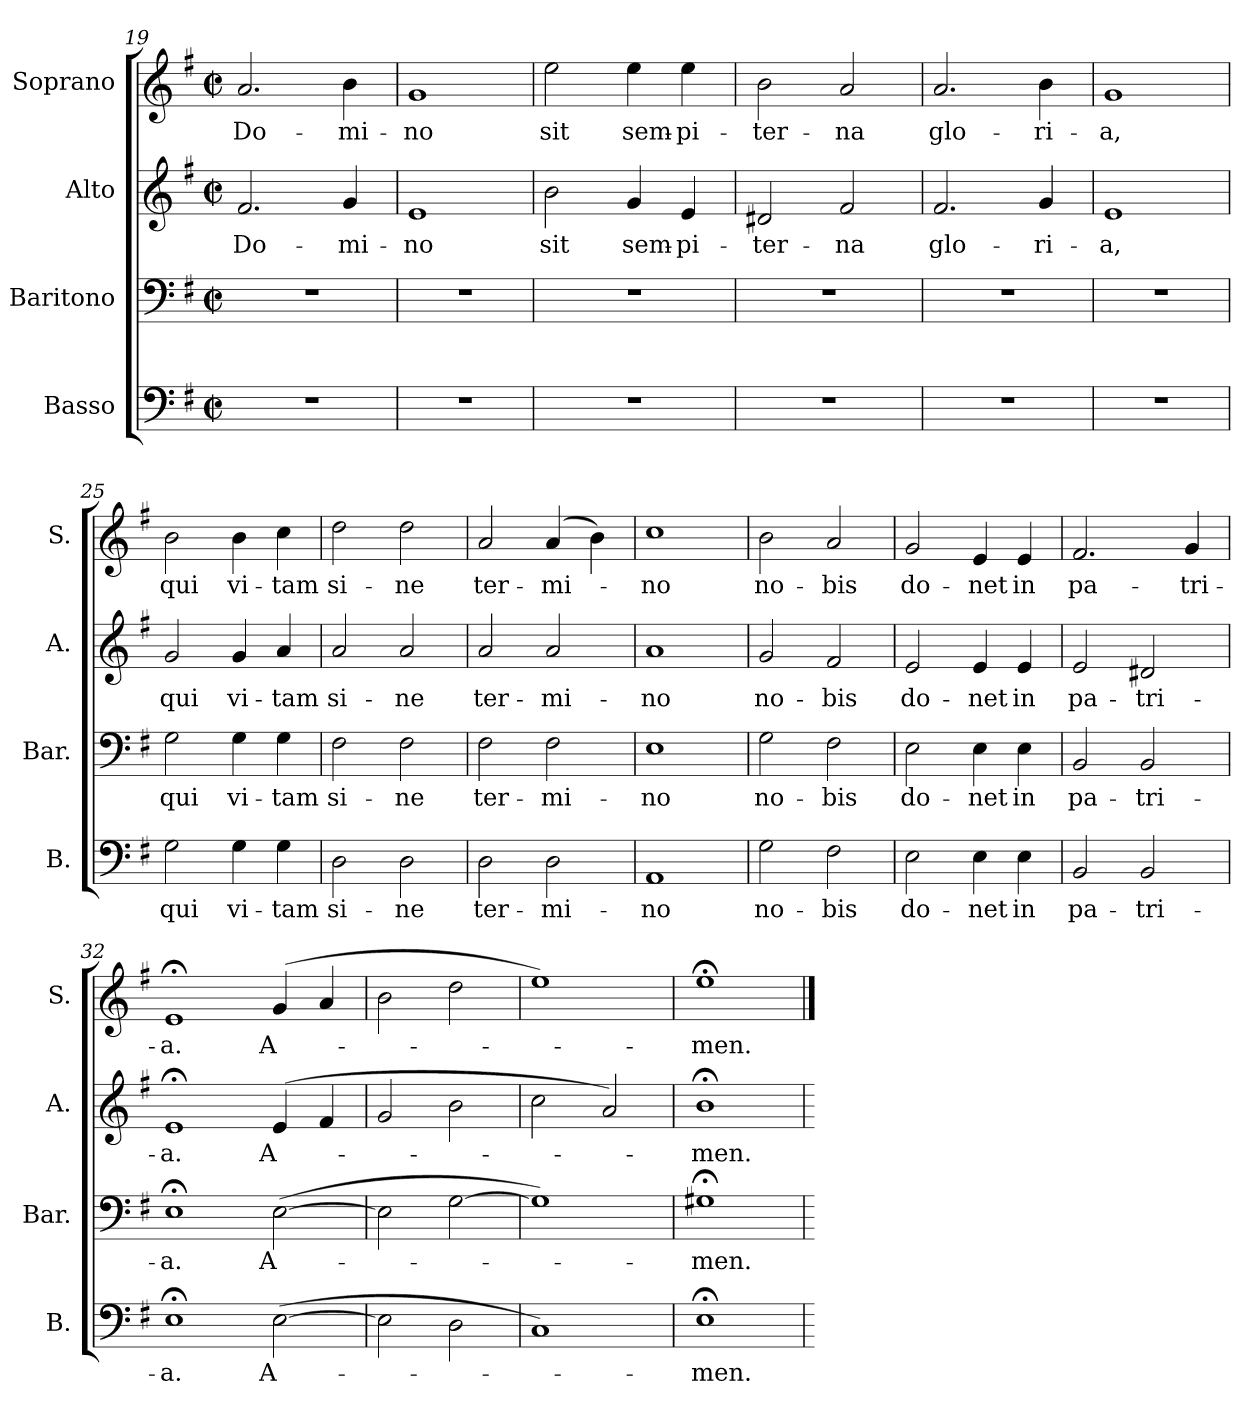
**kern	**text	**kern	**text	**kern	**text	**kern	**text
*part4	*part4	*part3	*part3	*part2	*part2	*part1	*part1
*staff4	*staff4	*staff3	*staff3	*staff2	*staff2	*staff1	*staff1
*I"Basso	*	*I"Baritono	*	*I"Alto	*	*I"Soprano	*
*I'B.	*	*I'Bar.	*	*I'A.	*	*I'S.	*
*clefF4	*	*clefF4	*	*clefG2	*	*clefG2	*
*k[f#]	*	*k[f#]	*	*k[f#]	*	*k[f#]	*
*G:	*	*G:	*	*G:	*	*G:	*
*M2/2	*	*M2/2	*	*M2/2	*	*M2/2	*
*met(c|)	*	*met(c|)	*	*met(c|)	*	*met(c|)	*
=19	=19	=19	=19	=19	=19	=19	=19
!	!	!	!	!	!LO:LY:b:cj	!	!LO:LY:b:cj
1r	.	1r	.	2.f#/	Do-	2.a/	Do-
!	!	!	!	!	!LO:LY:b:cj	!	!LO:LY:b:cj
.	.	.	.	4g/	-mi-	4b\	-mi-
=20	=20	=20	=20	=20	=20	=20	=20
!	!	!	!	!	!LO:LY:b:cj	!	!LO:LY:b:cj
1r	.	1r	.	1e	-no	1g	-no
!!LO:LB:g=z
=21	=21	=21	=21	=21	=21	=21	=21
!	!	!	!	!	!LO:LY:b:cj	!	!LO:LY:b:cj
1r	.	1r	.	2b\	sit	2ee\	sit
!	!	!	!	!	!LO:LY:b:cj	!	!LO:LY:b:cj
.	.	.	.	4g/	sem-	4ee\	sem-
!	!	!	!	!	!LO:LY:b:cj	!	!LO:LY:b:cj
.	.	.	.	4e/	-pi-	4ee\	-pi-
=22	=22	=22	=22	=22	=22	=22	=22
!	!	!	!	!	!LO:LY:b:cj	!	!LO:LY:b:cj
1r	.	1r	.	2d#X/	-ter-	2b\	-ter-
!	!	!	!	!	!LO:LY:b:cj	!	!LO:LY:b:cj
.	.	.	.	2f#/	-na	2a/	-na
=23	=23	=23	=23	=23	=23	=23	=23
!	!	!	!	!	!LO:LY:b:cj	!	!LO:LY:b:cj
1r	.	1r	.	2.f#/	glo-	2.a/	glo-
!	!	!	!	!	!LO:LY:b:cj	!	!LO:LY:b:cj
.	.	.	.	4g/	-ri-	4b\	-ri-
=24	=24	=24	=24	=24	=24	=24	=24
!	!	!	!	!	!LO:LY:b:cj	!	!LO:LY:b:cj
1r	.	1r	.	1e	-a,	1g	-a,
=25	=25	=25	=25	=25	=25	=25	=25
!	!LO:LY:b:cj	!	!LO:LY:b:cj	!	!LO:LY:b:cj	!	!LO:LY:b:cj
2G\	qui	2G\	qui	2g/	qui	2b\	qui
!	!LO:LY:b:cj	!	!LO:LY:b:cj	!	!LO:LY:b:cj	!	!LO:LY:b:cj
4G\	vi-	4G\	vi-	4g/	vi-	4b\	vi-
!	!LO:LY:b:cj	!	!LO:LY:b:cj	!	!LO:LY:b:cj	!	!LO:LY:b:cj
4G\	-tam	4G\	-tam	4a/	-tam	4cc\	-tam
!!LO:LB:g=z
=26	=26	=26	=26	=26	=26	=26	=26
!	!LO:LY:b:cj	!	!LO:LY:b:cj	!	!LO:LY:b:cj	!	!LO:LY:b:cj
2D\	si-	2F#\	si-	2a/	si-	2dd\	si-
!	!LO:LY:b:cj	!	!LO:LY:b:cj	!	!LO:LY:b:cj	!	!LO:LY:b:cj
2D\	-ne	2F#\	-ne	2a/	-ne	2dd\	-ne
=27	=27	=27	=27	=27	=27	=27	=27
!	!LO:LY:b:cj	!	!LO:LY:b:cj	!	!LO:LY:b:cj	!	!LO:LY:b:cj
2D\	ter-	2F#\	ter-	2a/	ter-	2a/	ter-
!	!LO:LY:b:cj	!	!LO:LY:b:cj	!	!LO:LY:b:cj	!	!LO:LY:b:cj
2D\	-mi-	2F#\	-mi-	2a/	-mi-	(>4a/	-mi-
.	.	.	.	.	.	4b\)	.
=28	=28	=28	=28	=28	=28	=28	=28
!	!LO:LY:b:cj	!	!LO:LY:b:cj	!	!LO:LY:b:cj	!	!LO:LY:b:cj
1AA	-no	1E	-no	1a	-no	1cc	-no
=29	=29	=29	=29	=29	=29	=29	=29
!	!LO:LY:b:cj	!	!LO:LY:b:cj	!	!LO:LY:b:cj	!	!LO:LY:b:cj
2G\	no-	2G\	no-	2g/	no-	2b\	no-
!	!LO:LY:b:cj	!	!LO:LY:b:cj	!	!LO:LY:b:cj	!	!LO:LY:b:cj
2F#\	-bis	2F#\	-bis	2f#/	-bis	2a/	-bis
=30	=30	=30	=30	=30	=30	=30	=30
!	!LO:LY:b:cj	!	!LO:LY:b:cj	!	!LO:LY:b:cj	!	!LO:LY:b:cj
2E\	do-	2E\	do-	2e/	do-	2g/	do-
!	!LO:LY:b:cj	!	!LO:LY:b:cj	!	!LO:LY:b:cj	!	!LO:LY:b:cj
4E\	-net	4E\	-net	4e/	-net	4e/	-net
!	!LO:LY:b:cj	!	!LO:LY:b:cj	!	!LO:LY:b:cj	!	!LO:LY:b:cj
4E\	in	4E\	in	4e/	in	4e/	in
!!LO:PB:g=z
=31	=31	=31	=31	=31	=31	=31	=31
!	!LO:LY:b:cj	!	!LO:LY:b:cj	!	!LO:LY:b:cj	!	!LO:LY:b:cj
2BB/	pa-	2BB/	pa-	2e/	pa-	2.f#/	pa-
!	!LO:LY:b:cj	!	!LO:LY:b:cj	!	!LO:LY:b:cj	!	!
2BB/	-tri-	2BB/	-tri-	2d#X/	-tri-	.	.
!	!	!	!	!	!	!	!LO:LY:b:cj
.	.	.	.	.	.	4g/	-tri-
=32	=32	=32	=32	=32	=32	=32	=32
!	!LO:LY:b:cj	!	!LO:LY:b:cj	!	!LO:LY:b:cj	!	!LO:LY:b:cj
1E;<	-a.	1E;<	-a.	1e;<	-a.	1e;<	-a.
!	!LO:LY:b:cj	!	!LO:LY:b:cj	!	!LO:LY:b:cj	!	!LO:LY:b:cj
(<[>2E\	A-	(<[>2E\	A-	(>4e/	A-	(>4g/	A-
.	.	.	.	4f#/	.	4a/	.
=33	=33	=33	=33	=33	=33	=33	=33
2E\]	.	2E\]	.	2g/	.	2b\	.
2D\	.	[>2G\	.	2b\	.	2dd\	.
=34	=34	=34	=34	=34	=34	=34	=34
1C)	.	1G])	.	2cc\	.	1ee)	.
.	.	.	.	2a/)	.	.	.
=35	=35	=35	=35	=35	=35	=35	=35
!	!LO:LY:b:cj	!	!LO:LY:b:cj	!	!LO:LY:b:cj	!	!LO:LY:b:cj
1E;<	-men.	1G#X;<	-men.	1b;<	-men.	1ee;<	-men.
=	==	=	==	=	==	==	==
*-	*-	*-	*-	*-	*-	*-	*-
